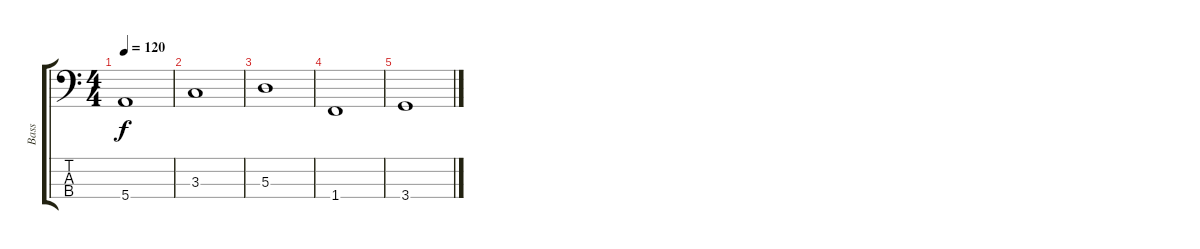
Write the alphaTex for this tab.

\track ("Bass" "Bass") {instrument electricbassfinger}
\staff {score tabs}
\tuning (G2 D2 A1 E1) {hide}
\ts (4 4)
\tempo 120
\clef f4
\ks c
5.4.1{dy f instrument electricbassfinger} |
3.3.1 |
5.3.1 |
1.4.1 |
3.4.1
